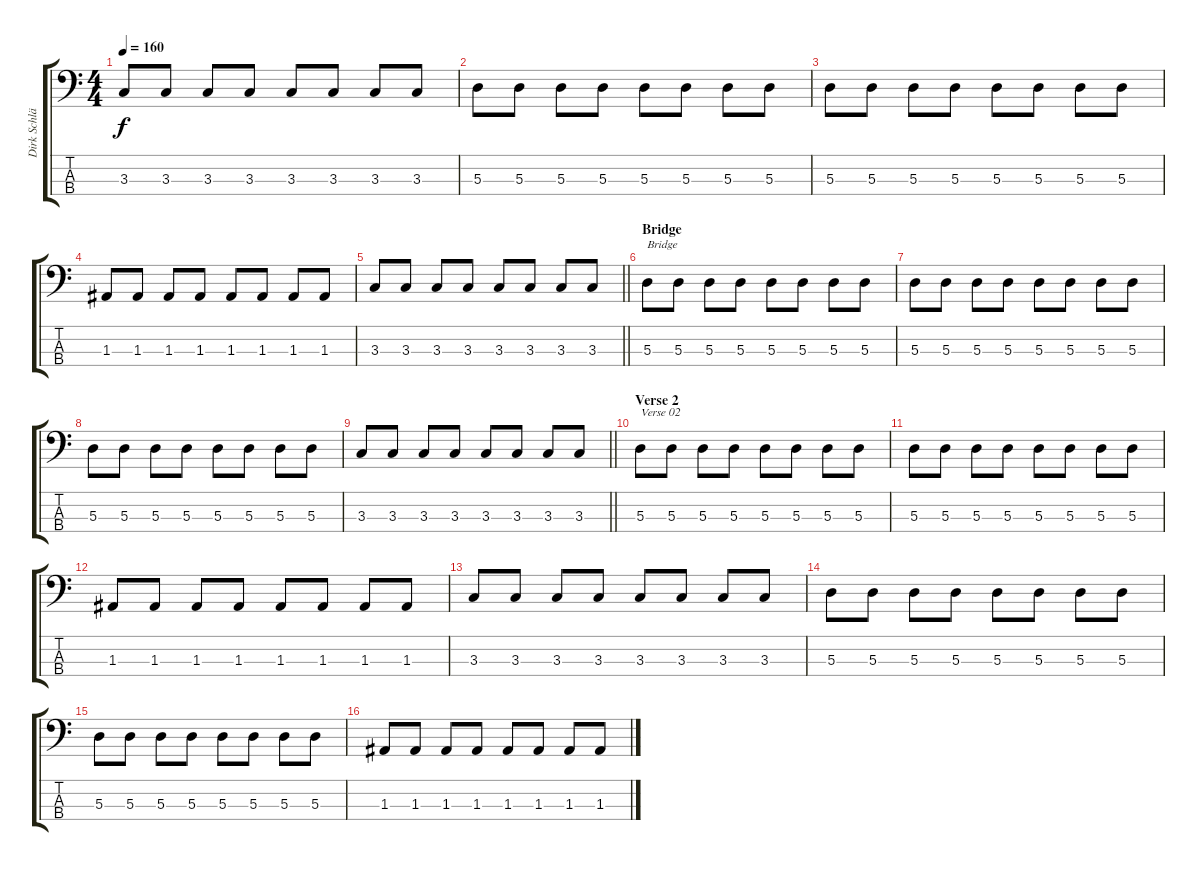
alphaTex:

\track ("Dirk Schlächter" "Dirk Schlä") {instrument electricbassfinger}
\staff {score tabs}
\tuning (G2 D2 A1 E1) {hide}
\ts (4 4)
\tempo 160
\clef f4
\ks c
3.3.8{dy f} 3.3.8 3.3.8 3.3.8 3.3.8 3.3.8 3.3.8 3.3.8 |
5.3.8 5.3.8 5.3.8 5.3.8 5.3.8 5.3.8 5.3.8 5.3.8 |
5.3.8 5.3.8 5.3.8 5.3.8 5.3.8 5.3.8 5.3.8 5.3.8 |
1.3.8 1.3.8 1.3.8 1.3.8 1.3.8 1.3.8 1.3.8 1.3.8 |
\barLineRight lightlight
3.3.8 3.3.8 3.3.8 3.3.8 3.3.8 3.3.8 3.3.8 3.3.8 |
\section ("" "Bridge")
5.3.8{txt "Bridge"} 5.3.8 5.3.8 5.3.8 5.3.8 5.3.8 5.3.8 5.3.8 |
5.3.8 5.3.8 5.3.8 5.3.8 5.3.8 5.3.8 5.3.8 5.3.8 |
5.3.8 5.3.8 5.3.8 5.3.8 5.3.8 5.3.8 5.3.8 5.3.8 |
\barLineRight lightlight
3.3.8 3.3.8 3.3.8 3.3.8 3.3.8 3.3.8 3.3.8 3.3.8 |
\section ("" "Verse 2")
5.3.8{txt "Verse 02"} 5.3.8 5.3.8 5.3.8 5.3.8 5.3.8 5.3.8 5.3.8 |
5.3.8 5.3.8 5.3.8 5.3.8 5.3.8 5.3.8 5.3.8 5.3.8 |
1.3.8 1.3.8 1.3.8 1.3.8 1.3.8 1.3.8 1.3.8 1.3.8 |
3.3.8 3.3.8 3.3.8 3.3.8 3.3.8 3.3.8 3.3.8 3.3.8 |
5.3.8 5.3.8 5.3.8 5.3.8 5.3.8 5.3.8 5.3.8 5.3.8 |
5.3.8 5.3.8 5.3.8 5.3.8 5.3.8 5.3.8 5.3.8 5.3.8 |
1.3.8 1.3.8 1.3.8 1.3.8 1.3.8 1.3.8 1.3.8 1.3.8
